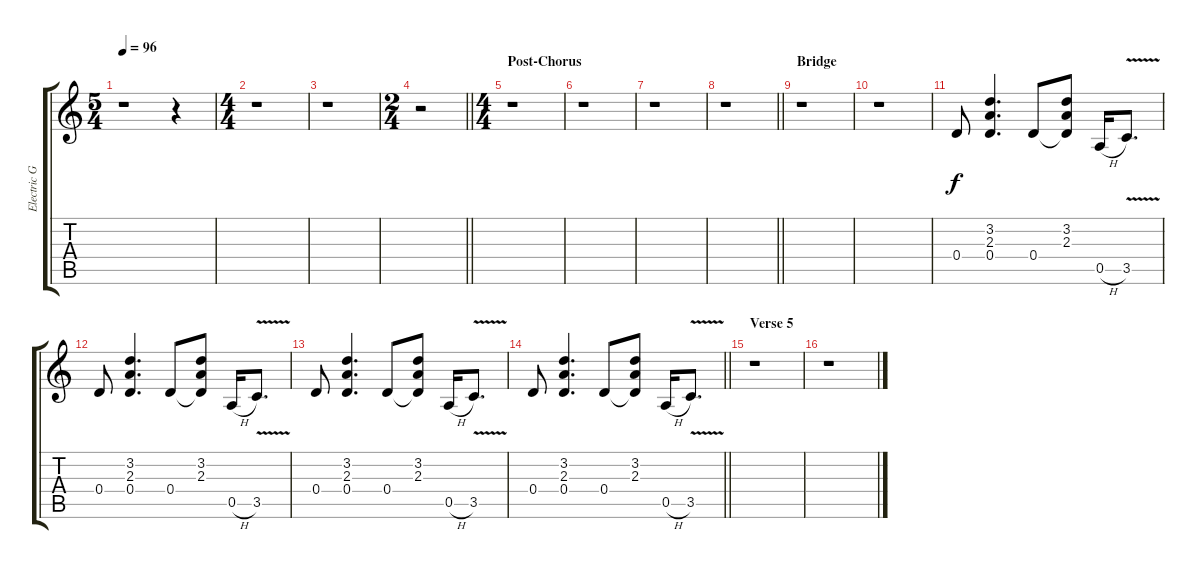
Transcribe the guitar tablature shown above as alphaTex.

\track ("Electric Guitar" "Electric G") {instrument distortionguitar}
\staff {score tabs}
\tuning (E4 B3 G3 D3 A2 E2) {hide}
\ts (5 4)
\tempo 96
\clef g2
\ks c
r.1{dy f} r.4 |
\ts (4 4)
r.1 |
r.1 |
\ts (2 4)
\barLineRight lightlight
r.2 |
\ts (4 4)
\section ("" "Post-Chorus")
r.1 |
r.1 |
r.1 |
\barLineRight lightlight
r.1 |
\section ("" "Bridge")
r.1 |
r.1 |
0.4.8 (3.2 2.3 0.4).4{d} 0.4.8 (3.2 2.3 0.4{t}).8 0.5{h}.16 3.5{v}.8{d} |
0.4.8 (3.2 2.3 0.4).4{d} 0.4.8 (3.2 2.3 0.4{t}).8 0.5{h}.16 3.5{v}.8{d} |
0.4.8 (3.2 2.3 0.4).4{d} 0.4.8 (3.2 2.3 0.4{t}).8 0.5{h}.16 3.5{v}.8{d} |
\barLineRight lightlight
0.4.8 (3.2 2.3 0.4).4{d} 0.4.8 (3.2 2.3 0.4{t}).8 0.5{h}.16 3.5{v}.8{d} |
\section ("" "Verse 5")
r.1 |
r.1
